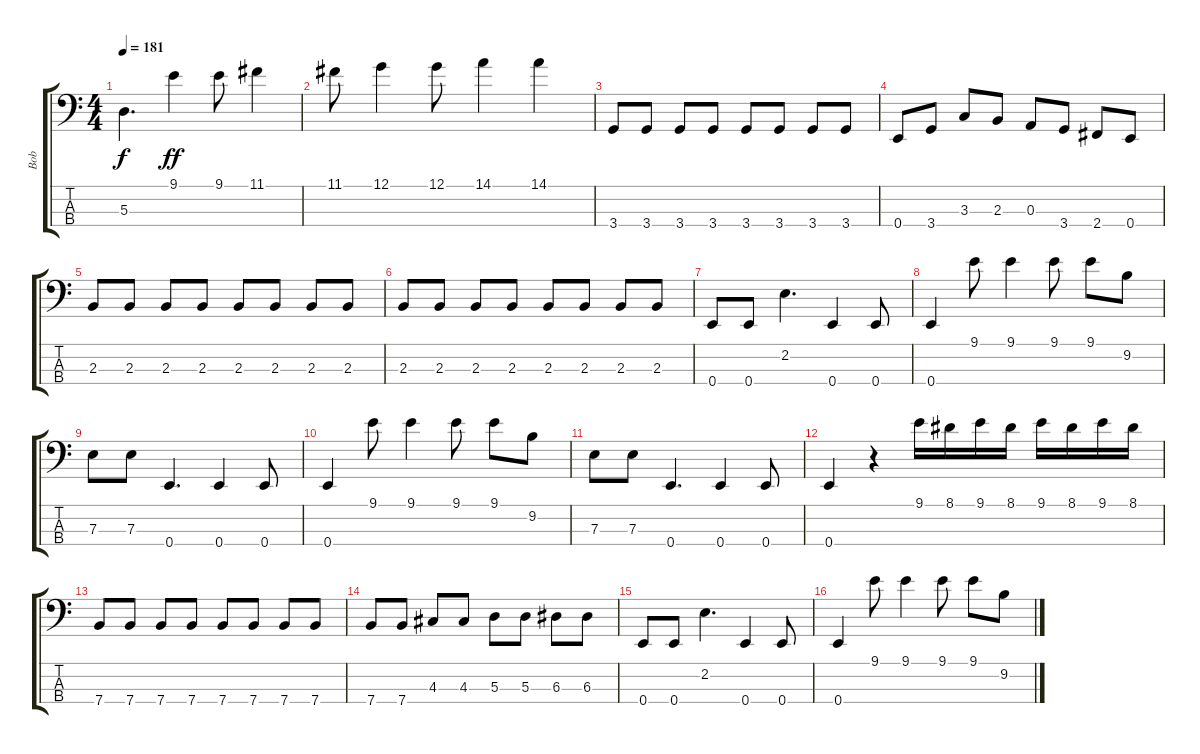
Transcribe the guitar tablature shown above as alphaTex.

\track ("Bob" "Bob") {instrument electricbasspick}
\staff {score tabs}
\tuning (G2 D2 A1 E1) {hide}
\ts (4 4)
\tempo 181
\clef f4
\ks c
5.3.4{d dy f} 9.1.4{dy ff} 9.1.8 11.1.4 |
11.1.8 12.1.4 12.1.8 14.1.4 14.1.4 |
3.4.8 3.4.8 3.4.8 3.4.8 3.4.8 3.4.8 3.4.8 3.4.8 |
0.4.8 3.4.8 3.3.8 2.3.8 0.3.8 3.4.8 2.4.8 0.4.8 |
2.3.8 2.3.8 2.3.8 2.3.8 2.3.8 2.3.8 2.3.8 2.3.8 |
2.3.8 2.3.8 2.3.8 2.3.8 2.3.8 2.3.8 2.3.8 2.3.8 |
0.4.8 0.4.8 2.2.4{d} 0.4.4 0.4.8 |
0.4.4 9.1.8 9.1.4 9.1.8 9.1.8 9.2.8 |
7.3.8 7.3.8 0.4.4{d} 0.4.4 0.4.8 |
0.4.4 9.1.8 9.1.4 9.1.8 9.1.8 9.2.8 |
7.3.8 7.3.8 0.4.4{d} 0.4.4 0.4.8 |
0.4.4 r.4 9.1.16 8.1.16 9.1.16 8.1.16 9.1.16 8.1.16 9.1.16 8.1.16 |
7.4.8 7.4.8 7.4.8 7.4.8 7.4.8 7.4.8 7.4.8 7.4.8 |
7.4.8 7.4.8 4.3.8 4.3.8 5.3.8 5.3.8 6.3.8 6.3.8 |
0.4.8 0.4.8 2.2.4{d} 0.4.4 0.4.8 |
0.4.4 9.1.8 9.1.4 9.1.8 9.1.8 9.2.8
